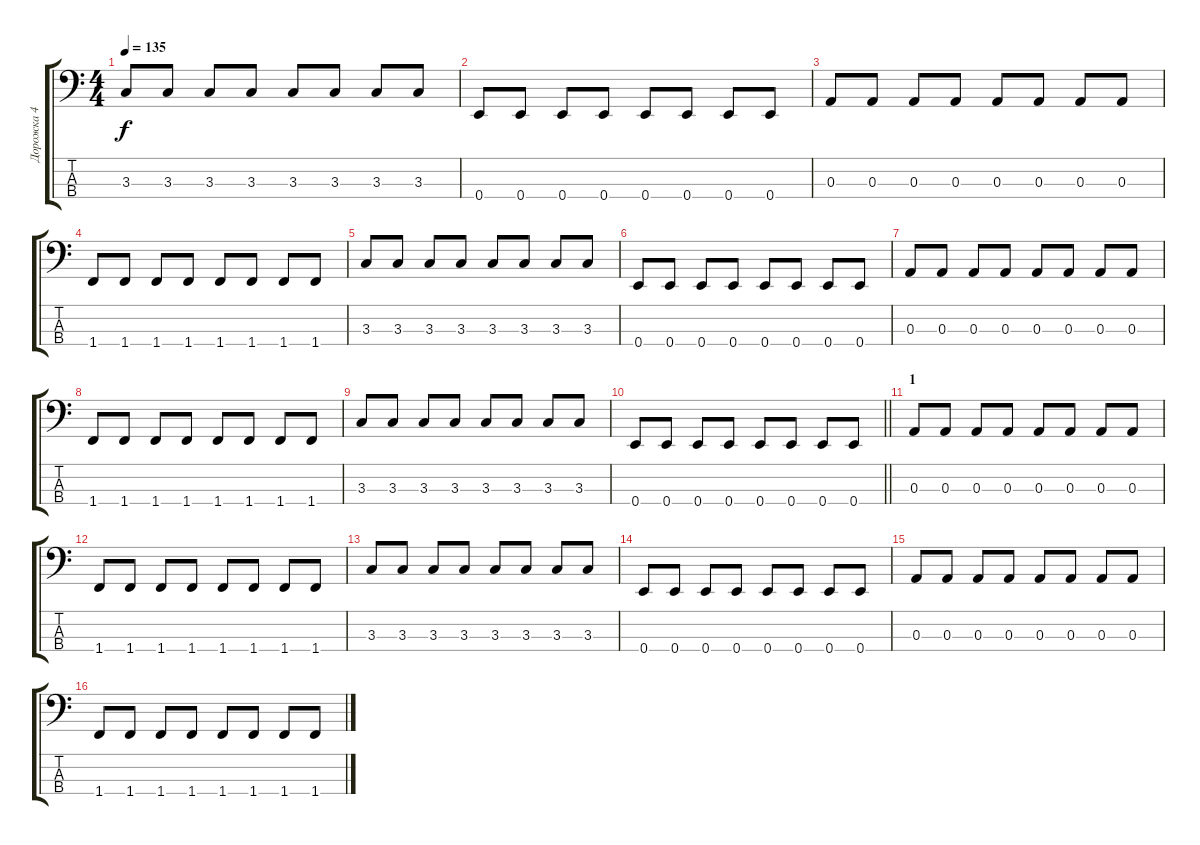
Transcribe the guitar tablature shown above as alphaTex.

\track ("Дорожка 4" "Дорожка 4") {instrument electricbassfinger}
\staff {score tabs}
\tuning (G2 D2 A1 E1) {hide}
\ts (4 4)
\tempo 135
\clef f4
\ks c
3.3.8{dy f} 3.3.8 3.3.8 3.3.8 3.3.8 3.3.8 3.3.8 3.3.8 |
0.4.8 0.4.8 0.4.8 0.4.8 0.4.8 0.4.8 0.4.8 0.4.8 |
0.3.8 0.3.8 0.3.8 0.3.8 0.3.8 0.3.8 0.3.8 0.3.8 |
1.4.8 1.4.8 1.4.8 1.4.8 1.4.8 1.4.8 1.4.8 1.4.8 |
3.3.8 3.3.8 3.3.8 3.3.8 3.3.8 3.3.8 3.3.8 3.3.8 |
0.4.8 0.4.8 0.4.8 0.4.8 0.4.8 0.4.8 0.4.8 0.4.8 |
0.3.8 0.3.8 0.3.8 0.3.8 0.3.8 0.3.8 0.3.8 0.3.8 |
1.4.8 1.4.8 1.4.8 1.4.8 1.4.8 1.4.8 1.4.8 1.4.8 |
3.3.8 3.3.8 3.3.8 3.3.8 3.3.8 3.3.8 3.3.8 3.3.8 |
\barLineRight lightlight
0.4.8 0.4.8 0.4.8 0.4.8 0.4.8 0.4.8 0.4.8 0.4.8 |
\section ("" "1")
0.3.8 0.3.8 0.3.8 0.3.8 0.3.8 0.3.8 0.3.8 0.3.8 |
1.4.8 1.4.8 1.4.8 1.4.8 1.4.8 1.4.8 1.4.8 1.4.8 |
3.3.8 3.3.8 3.3.8 3.3.8 3.3.8 3.3.8 3.3.8 3.3.8 |
0.4.8 0.4.8 0.4.8 0.4.8 0.4.8 0.4.8 0.4.8 0.4.8 |
0.3.8 0.3.8 0.3.8 0.3.8 0.3.8 0.3.8 0.3.8 0.3.8 |
1.4.8 1.4.8 1.4.8 1.4.8 1.4.8 1.4.8 1.4.8 1.4.8
